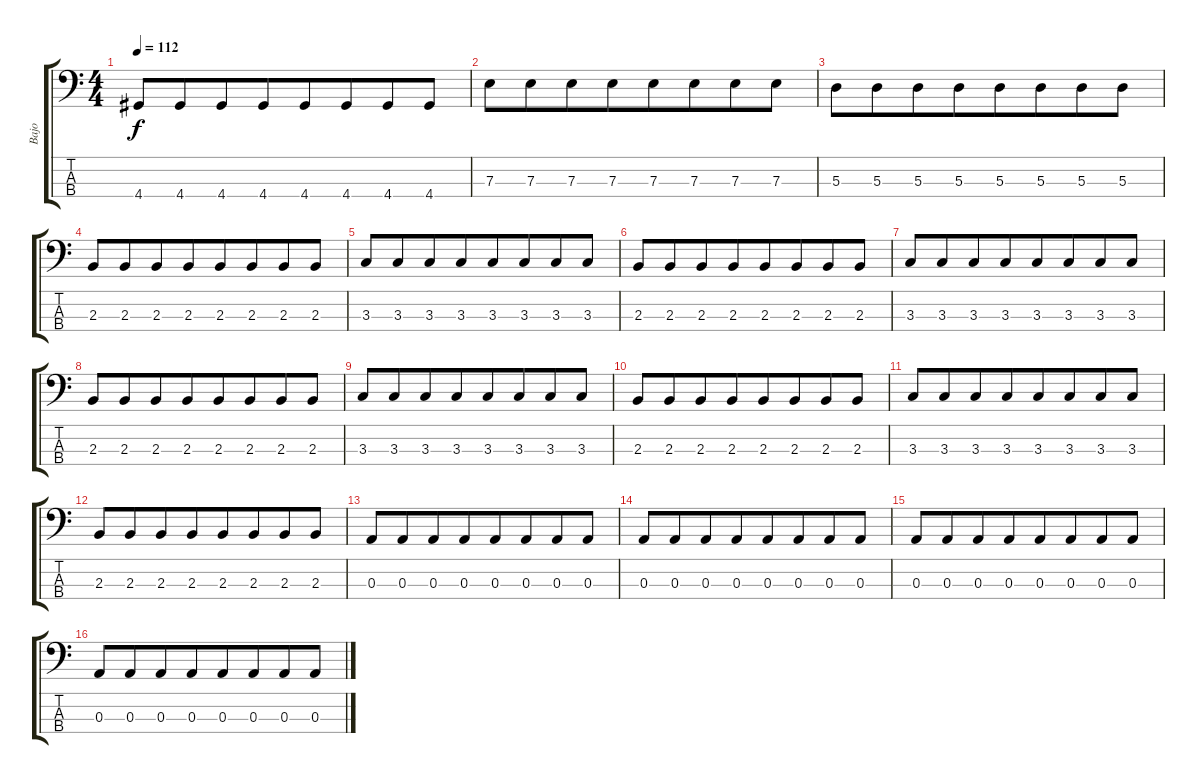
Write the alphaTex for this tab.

\track ("Bajo" "Bajo") {instrument electricbassfinger}
\staff {score tabs}
\tuning (G2 D2 A1 E1) {hide}
\ts (4 4)
\tempo 112
\clef f4
\ks c
4.4.8{dy f} 4.4.8{beam merge} 4.4.8 4.4.8{beam merge} 4.4.8 4.4.8{beam merge} 4.4.8 4.4.8 |
7.3.8 7.3.8{beam merge} 7.3.8 7.3.8{beam merge} 7.3.8 7.3.8{beam merge} 7.3.8 7.3.8 |
5.3.8 5.3.8{beam merge} 5.3.8 5.3.8{beam merge} 5.3.8 5.3.8{beam merge} 5.3.8 5.3.8 |
2.3.8 2.3.8{beam merge} 2.3.8 2.3.8{beam merge} 2.3.8 2.3.8{beam merge} 2.3.8 2.3.8 |
3.3.8 3.3.8{beam merge} 3.3.8 3.3.8{beam merge} 3.3.8 3.3.8{beam merge} 3.3.8 3.3.8 |
2.3.8 2.3.8{beam merge} 2.3.8 2.3.8{beam merge} 2.3.8 2.3.8{beam merge} 2.3.8 2.3.8 |
3.3.8 3.3.8{beam merge} 3.3.8 3.3.8{beam merge} 3.3.8 3.3.8{beam merge} 3.3.8 3.3.8 |
2.3.8 2.3.8{beam merge} 2.3.8 2.3.8{beam merge} 2.3.8 2.3.8{beam merge} 2.3.8 2.3.8 |
3.3.8 3.3.8{beam merge} 3.3.8 3.3.8{beam merge} 3.3.8 3.3.8{beam merge} 3.3.8 3.3.8 |
2.3.8 2.3.8{beam merge} 2.3.8 2.3.8{beam merge} 2.3.8 2.3.8{beam merge} 2.3.8 2.3.8 |
3.3.8 3.3.8{beam merge} 3.3.8 3.3.8{beam merge} 3.3.8 3.3.8{beam merge} 3.3.8 3.3.8 |
2.3.8 2.3.8{beam merge} 2.3.8 2.3.8{beam merge} 2.3.8 2.3.8{beam merge} 2.3.8 2.3.8 |
0.3.8 0.3.8{beam merge} 0.3.8 0.3.8{beam merge} 0.3.8 0.3.8{beam merge} 0.3.8 0.3.8 |
0.3.8 0.3.8{beam merge} 0.3.8 0.3.8{beam merge} 0.3.8 0.3.8{beam merge} 0.3.8 0.3.8 |
0.3.8 0.3.8{beam merge} 0.3.8 0.3.8{beam merge} 0.3.8 0.3.8{beam merge} 0.3.8 0.3.8 |
0.3.8 0.3.8{beam merge} 0.3.8 0.3.8{beam merge} 0.3.8 0.3.8{beam merge} 0.3.8 0.3.8
